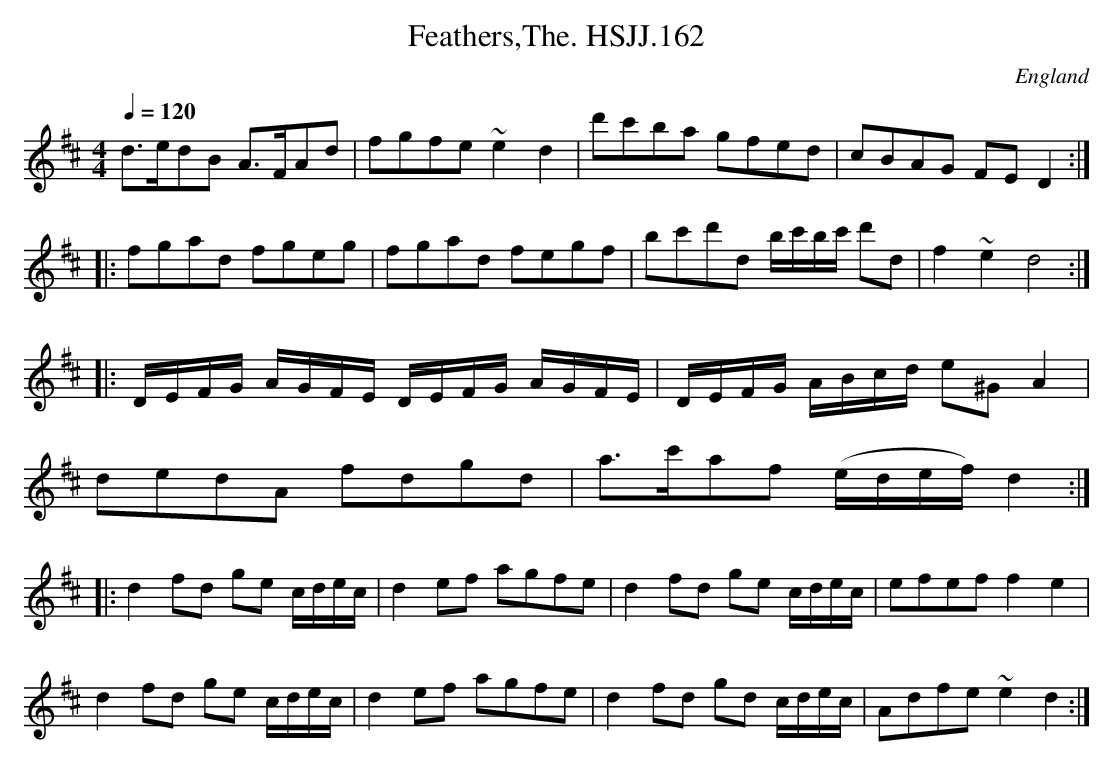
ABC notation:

X:1
T:Feathers,The. HSJJ.162
M:4/4
L:1/8
Q:1/4=120
O:England
K:D major
d>edB A>FAd|fgfe~e2d2|d'c'ba gfed|cBAG FED2:|!
|:fgad fgeg|fgad fegf|bc'd'd b/c'/b/c'/ d'd|f2~e2d4:|!
|:D/E/F/G/ A/G/F/E/ D/E/F/G/ A/G/F/E/|D/E/F/G/ A/B/c/d/ e^GA2|!
dedA fdgd|a>c'af (e/d/e/f/) d2:|!
|:d2fd ge c/d/e/c/|d2ef agfe|d2fd ge c/d/e/c/|efeff2e2|!
d2fd ge c/d/e/c/|d2ef agfe|d2fd gd c/d/e/c/|Adfe~e2d2:|
